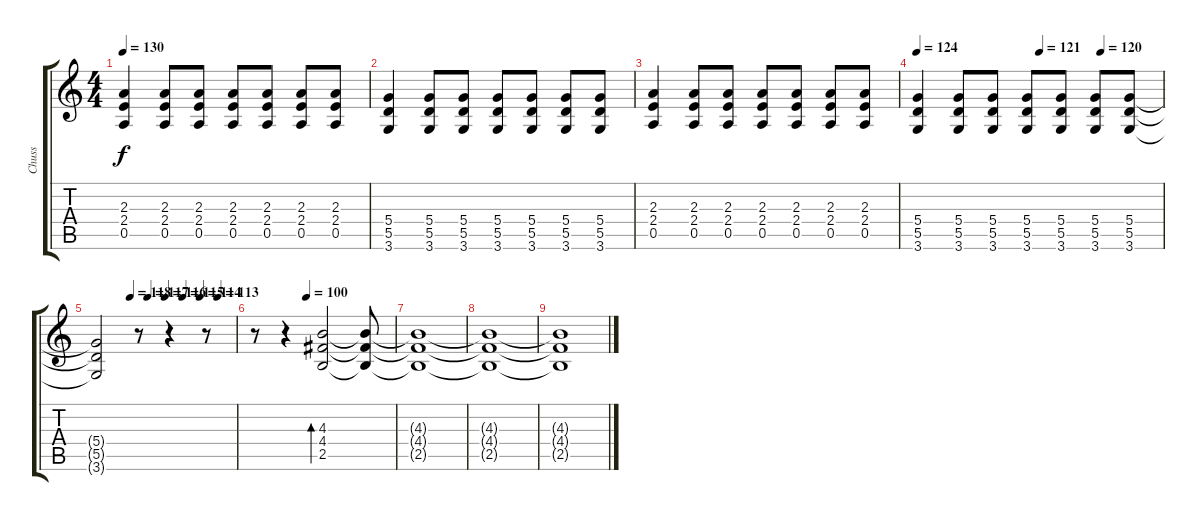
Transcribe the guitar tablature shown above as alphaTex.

\track ("Chuss" "Chuss") {instrument overdrivenguitar}
\staff {score tabs}
\tuning (E4 B3 G3 D3 A2 E2) {hide}
\ts (4 4)
\tempo 130
\clef g2
\ks c
(2.3 2.4 0.5).4{dy f} (2.3 2.4 0.5).8 (2.3 2.4 0.5).8 (2.3 2.4 0.5).8 (2.3 2.4 0.5).8 (2.3 2.4 0.5).8 (2.3 2.4 0.5).8 |
(5.4 5.5 3.6).4 (5.4 5.5 3.6).8 (5.4 5.5 3.6).8 (5.4 5.5 3.6).8 (5.4 5.5 3.6).8 (5.4 5.5 3.6).8 (5.4 5.5 3.6).8 |
(2.3 2.4 0.5).4 (2.3 2.4 0.5).8 (2.3 2.4 0.5).8 (2.3 2.4 0.5).8 (2.3 2.4 0.5).8 (2.3 2.4 0.5).8 (2.3 2.4 0.5).8 |
\tempo 124
\tempo (121 0.5)
\tempo (120 0.75)
(5.4 5.5 3.6).4{volume 9 instrument overdrivenguitar} (5.4 5.5 3.6).8 (5.4 5.5 3.6).8 (5.4 5.5 3.6).8{volume 7 instrument overdrivenguitar} (5.4 5.5 3.6).8 (5.4 5.5 3.6).8{volume 5 instrument overdrivenguitar} (5.4 5.5 3.6).8 |
\tempo (118 0.25)
\tempo (117 0.375)
\tempo (116 0.5)
\tempo (115 0.625)
\tempo (114 0.75)
\tempo (113 0.875)
(5.4{t} 5.5{t} 3.6{t}).2 r.8 r.4 r.8 |
\tempo (100 0.375)
r.8 r.4 (4.3 4.4 2.5).2{bd 480 volume 16 instrument overdrivenguitar} (4.3{t} 4.4{t} 2.5{t}).8 |
(4.3{t} 4.4{t} 2.5{t}).1 |
(4.3{t} 4.4{t} 2.5{t}).1 |
(4.3{t} 4.4{t} 2.5{t}).1
